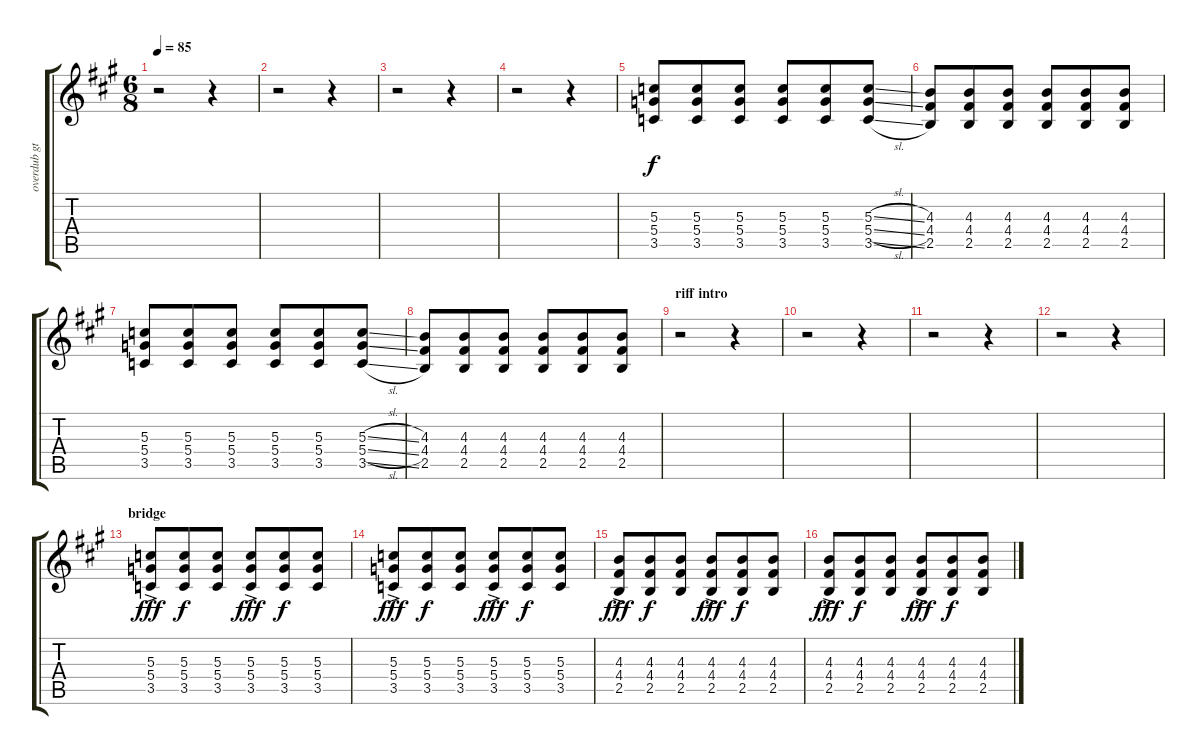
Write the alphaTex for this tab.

\track ("overdub gtr I" "overdub gt") {instrument electricguitarmuted}
\staff {score tabs}
\tuning (E4 B3 G3 D3 A2 E2) {hide}
\ts (6 8)
\tempo 85
\clef g2
\ks f#minor
r.2{dy fff} r.4 |
r.2 r.4 |
r.2 r.4 |
r.2 r.4 |
(5.3 5.4 3.5).8{dy f} (5.3 5.4 3.5).8 (5.3 5.4 3.5).8 (5.3 5.4 3.5).8 (5.3 5.4 3.5).8 (5.3{sl} 5.4{sl} 3.5{sl}).8 |
(4.3 4.4 2.5).8 (4.3 4.4 2.5).8 (4.3 4.4 2.5).8 (4.3 4.4 2.5).8 (4.3 4.4 2.5).8 (4.3 4.4 2.5).8 |
(5.3 5.4 3.5).8 (5.3 5.4 3.5).8 (5.3 5.4 3.5).8 (5.3 5.4 3.5).8 (5.3 5.4 3.5).8 (5.3{sl} 5.4{sl} 3.5{sl}).8 |
(4.3 4.4 2.5).8 (4.3 4.4 2.5).8 (4.3 4.4 2.5).8 (4.3 4.4 2.5).8 (4.3 4.4 2.5).8 (4.3 4.4 2.5).8 |
\section ("" "riff intro")
r.2 r.4 |
r.2 r.4 |
r.2 r.4 |
r.2 r.4 |
\section ("" "bridge")
(5.3{ac} 5.4{ac} 3.5{ac}).8{dy fff} (5.3 5.4 3.5).8{dy f} (5.3 5.4 3.5).8 (5.3{ac} 5.4{ac} 3.5{ac}).8{dy fff} (5.3 5.4 3.5).8{dy f} (5.3 5.4 3.5).8 |
(5.3{ac} 5.4{ac} 3.5{ac}).8{dy fff} (5.3 5.4 3.5).8{dy f} (5.3 5.4 3.5).8 (5.3{ac} 5.4{ac} 3.5{ac}).8{dy fff} (5.3 5.4 3.5).8{dy f} (5.3 5.4 3.5).8 |
(4.3{ac} 4.4{ac} 2.5{ac}).8{dy fff} (4.3 4.4 2.5).8{dy f} (4.3 4.4 2.5).8 (4.3{ac} 4.4{ac} 2.5{ac}).8{dy fff} (4.3 4.4 2.5).8{dy f} (4.3 4.4 2.5).8 |
(4.3{ac} 4.4{ac} 2.5{ac}).8{dy fff} (4.3 4.4 2.5).8{dy f} (4.3 4.4 2.5).8 (4.3{ac} 4.4{ac} 2.5{ac}).8{dy fff} (4.3 4.4 2.5).8{dy f} (4.3 4.4 2.5).8
